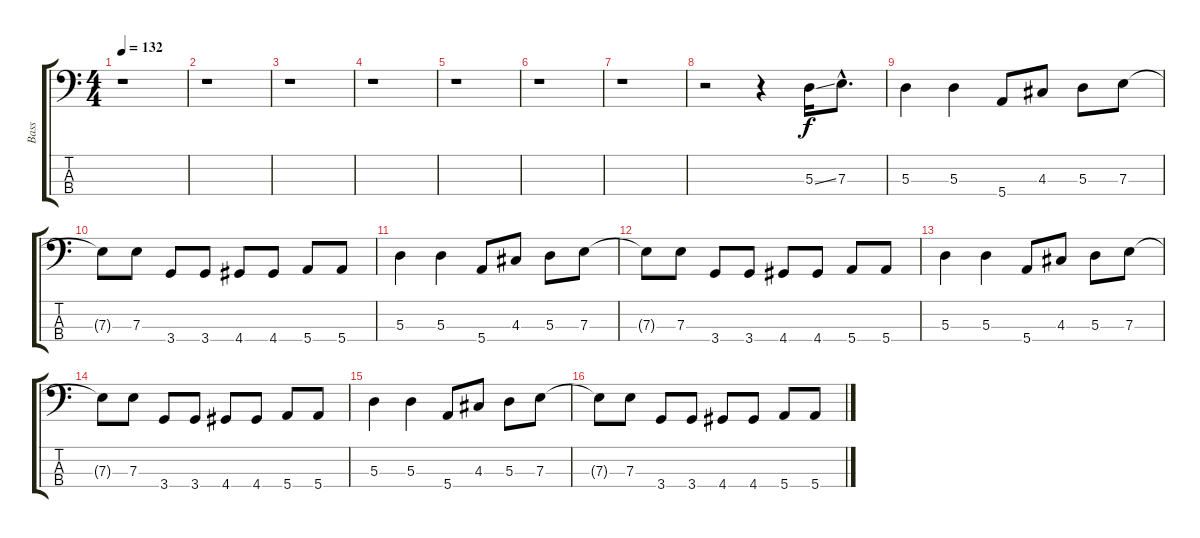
\track ("Bass" "Bass") {instrument electricbassfinger}
\staff {score tabs}
\tuning (G2 D2 A1 E1) {hide}
\ts (4 4)
\tempo 132
\clef f4
\ks c
r.1{dy f instrument electricbassfinger} |
r.1 |
r.1 |
r.1 |
r.1 |
r.1 |
r.1 |
r.2 r.4 5.3{ss}.16 7.3{hac}.8{d} |
5.3.4 5.3.4 5.4.8 4.3.8 5.3.8 7.3.8 |
7.3{t}.8 7.3.8 3.4.8 3.4.8 4.4.8 4.4.8 5.4.8 5.4.8 |
5.3.4 5.3.4 5.4.8 4.3.8 5.3.8 7.3.8 |
7.3{t}.8 7.3.8 3.4.8 3.4.8 4.4.8 4.4.8 5.4.8 5.4.8 |
5.3.4 5.3.4 5.4.8 4.3.8 5.3.8 7.3.8 |
7.3{t}.8 7.3.8 3.4.8 3.4.8 4.4.8 4.4.8 5.4.8 5.4.8 |
5.3.4 5.3.4 5.4.8 4.3.8 5.3.8 7.3.8 |
7.3{t}.8 7.3.8 3.4.8 3.4.8 4.4.8 4.4.8 5.4.8 5.4.8
